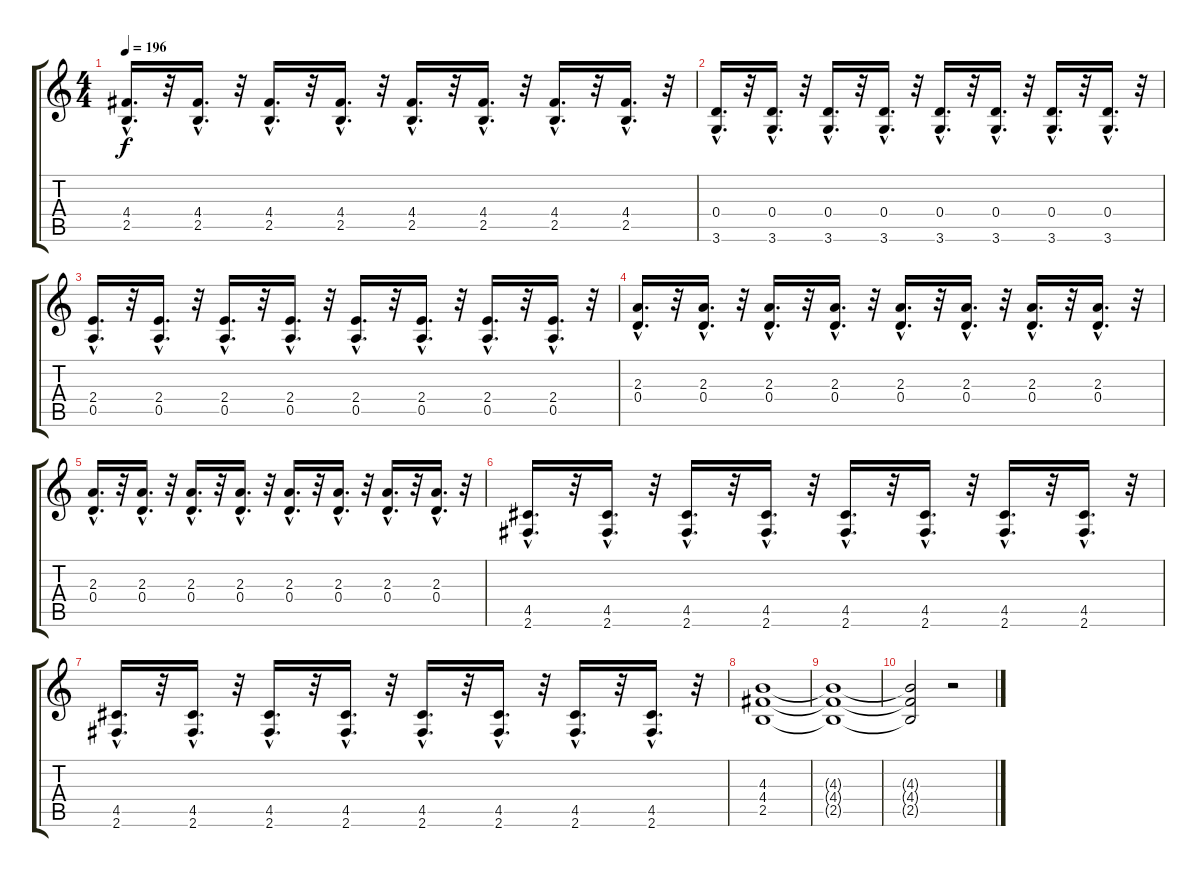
\track "" {instrument overdrivenguitar}
\staff {score tabs}
\tuning (E4 B3 G3 D3 A2 E2) {hide}
\ts (4 4)
\tempo 196
\clef g2
\ks c
(4.4{hac} 2.5{hac}).16{d dy f} r.32 (4.4{hac} 2.5{hac}).16{d} r.32 (4.4{hac} 2.5{hac}).16{d} r.32 (4.4{hac} 2.5{hac}).16{d} r.32 (4.4{hac} 2.5{hac}).16{d} r.32 (4.4{hac} 2.5{hac}).16{d} r.32 (4.4{hac} 2.5{hac}).16{d} r.32 (4.4{hac} 2.5{hac}).16{d} r.32 |
(0.4{hac} 3.6{hac}).16{d} r.32 (0.4{hac} 3.6{hac}).16{d} r.32 (0.4{hac} 3.6{hac}).16{d} r.32 (0.4{hac} 3.6{hac}).16{d} r.32 (0.4{hac} 3.6{hac}).16{d} r.32 (0.4{hac} 3.6{hac}).16{d} r.32 (0.4{hac} 3.6{hac}).16{d} r.32 (0.4{hac} 3.6{hac}).16{d} r.32 |
(2.4{hac} 0.5{hac}).16{d} r.32 (2.4{hac} 0.5{hac}).16{d} r.32 (2.4{hac} 0.5{hac}).16{d} r.32 (2.4{hac} 0.5{hac}).16{d} r.32 (2.4{hac} 0.5{hac}).16{d} r.32 (2.4{hac} 0.5{hac}).16{d} r.32 (2.4{hac} 0.5{hac}).16{d} r.32 (2.4{hac} 0.5{hac}).16{d} r.32 |
(2.3{hac} 0.4{hac}).16{d} r.32 (2.3{hac} 0.4{hac}).16{d} r.32 (2.3{hac} 0.4{hac}).16{d} r.32 (2.3{hac} 0.4{hac}).16{d} r.32 (2.3{hac} 0.4{hac}).16{d} r.32 (2.3{hac} 0.4{hac}).16{d} r.32 (2.3{hac} 0.4{hac}).16{d} r.32 (2.3{hac} 0.4{hac}).16{d} r.32 |
(2.3{hac} 0.4{hac}).16{d} r.32 (2.3{hac} 0.4{hac}).16{d} r.32 (2.3{hac} 0.4{hac}).16{d} r.32 (2.3{hac} 0.4{hac}).16{d} r.32 (2.3{hac} 0.4{hac}).16{d} r.32 (2.3{hac} 0.4{hac}).16{d} r.32 (2.3{hac} 0.4{hac}).16{d} r.32 (2.3{hac} 0.4{hac}).16{d} r.32 |
(4.5{hac} 2.6{hac}).16{d} r.32 (4.5{hac} 2.6{hac}).16{d} r.32 (4.5{hac} 2.6{hac}).16{d} r.32 (4.5{hac} 2.6{hac}).16{d} r.32 (4.5{hac} 2.6{hac}).16{d} r.32 (4.5{hac} 2.6{hac}).16{d} r.32 (4.5{hac} 2.6{hac}).16{d} r.32 (4.5{hac} 2.6{hac}).16{d} r.32 |
(4.5{hac} 2.6{hac}).16{d} r.32 (4.5{hac} 2.6{hac}).16{d} r.32 (4.5{hac} 2.6{hac}).16{d} r.32 (4.5{hac} 2.6{hac}).16{d} r.32 (4.5{hac} 2.6{hac}).16{d} r.32 (4.5{hac} 2.6{hac}).16{d volume 10} r.32 (4.5{hac} 2.6{hac}).16{d} r.32 (4.5{hac} 2.6{hac}).16{d} r.32 |
(4.3 4.4 2.5).1 |
(4.3{t} 4.4{t} 2.5{t}).1 |
(4.3{t} 4.4{t} 2.5{t}).2 r.2
